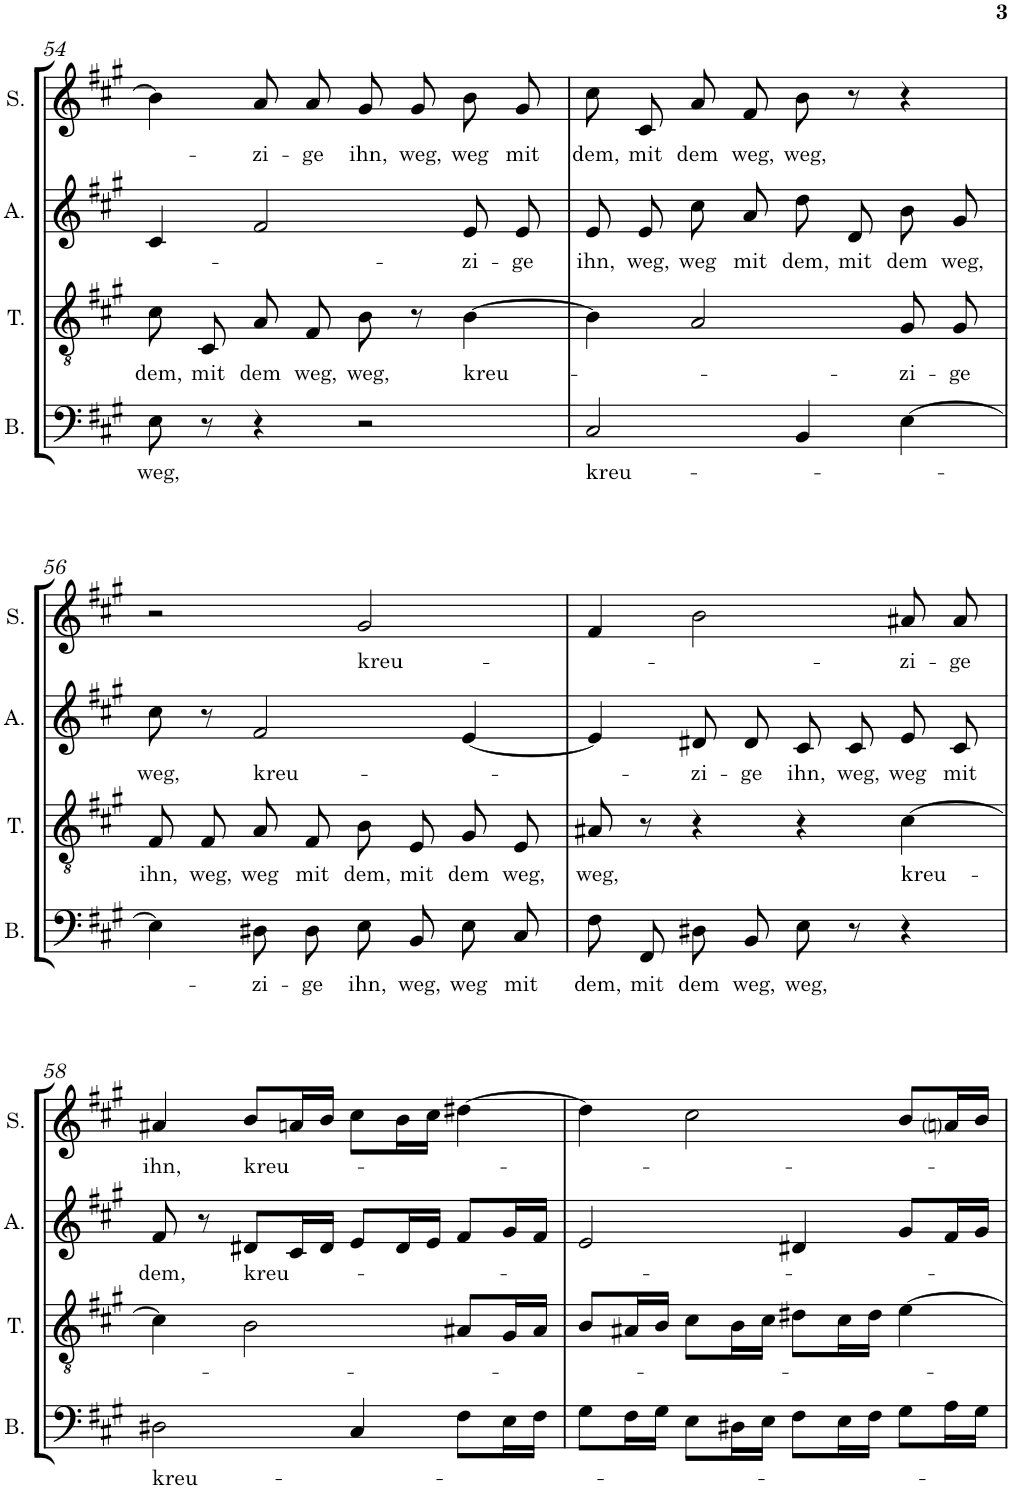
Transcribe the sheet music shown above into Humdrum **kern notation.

**kern	**text	**kern	**text	**kern	**text	**kern	**text
*part4	*part4	*part3	*part3	*part2	*part2	*part1	*part1
*staff4	*staff4	*staff3	*staff3	*staff2	*staff2	*staff1	*staff1
*I"Baß	*	*I"Tenor	*	*I"Alt	*	*I"Sopran	*
*I'B.	*	*I'T.	*	*I'A.	*	*I'S.	*
!!LO:PB:g=z
*clefF4	*	*clefGv2	*	*clefG2	*	*clefG2	*
*k[f#c#g#]	*	*k[f#c#g#]	*	*k[f#c#g#]	*	*k[f#c#g#]	*
*A:	*	*A:	*	*A:	*	*A:	*
*M4/4	*	*M4/4	*	*M4/4	*	*M4/4	*
=54	=54	=54	=54	=54	=54	=54	=54
!	!LO:LY:b	!	!LO:LY:b	!	!	!	!
8E\	weg,	8c#\	dem,	4c#/	.	4b\]	.
!	!	!	!LO:LY:b	!	!	!	!
8r	.	8C#/	mit	.	.	.	.
!	!	!	!LO:LY:b	!	!	!	!LO:LY:b
4r	.	8A/	dem	2f#/	.	8a/	-zi-
!	!	!	!LO:LY:b	!	!	!	!LO:LY:b
.	.	8F#/	weg,	.	.	8a/	-ge
!	!	!	!LO:LY:b	!	!	!	!LO:LY:b
2r	.	8B\	weg,	.	.	8g#/	ihn,
!	!	!	!	!	!	!	!LO:LY:b
.	.	8r	.	.	.	8g#/	weg,
!	!	!	!LO:LY:b	!	!LO:LY:b	!	!LO:LY:b
.	.	[4B\	kreu-	8e/	-zi-	8b\	weg
!	!	!	!	!	!LO:LY:b	!	!LO:LY:b
.	.	.	.	8e/	-ge	8g#/	mit
=55	=55	=55	=55	=55	=55	=55	=55
!	!LO:LY:b	!	!	!	!LO:LY:b	!	!LO:LY:b
2C#/	kreu-	4B\]	.	8e/	ihn,	8cc#\	dem,
!	!	!	!	!	!LO:LY:b	!	!LO:LY:b
.	.	.	.	8e/	weg,	8c#/	mit
!	!	!	!	!	!LO:LY:b	!	!LO:LY:b
.	.	2A/	.	8cc#\	weg	8a/	dem
!	!	!	!	!	!LO:LY:b	!	!LO:LY:b
.	.	.	.	8a/	mit	8f#/	weg,
!	!	!	!	!	!LO:LY:b	!	!LO:LY:b
4BB/	.	.	.	8dd\	dem,	8b\	weg,
!	!	!	!	!	!LO:LY:b	!	!
.	.	.	.	8d/	mit	8r	.
!	!	!	!LO:LY:b	!	!LO:LY:b	!	!
[4E\	.	8G#/	-zi-	8b\	dem	4r	.
!	!	!	!LO:LY:b	!	!LO:LY:b	!	!
.	.	8G#/	-ge	8g#/	weg,	.	.
!!LO:LB:g=z
=56	=56	=56	=56	=56	=56	=56	=56
!	!	!	!LO:LY:b	!	!LO:LY:b	!	!
4E\]	.	8F#/	ihn,	8cc#\	weg,	2r	.
!	!	!	!LO:LY:b	!	!	!	!
.	.	8F#/	weg,	8r	.	.	.
!	!LO:LY:b	!	!LO:LY:b	!	!LO:LY:b	!	!
8D#X\	-zi-	8A/	weg	2f#/	kreu-	.	.
!	!LO:LY:b	!	!LO:LY:b	!	!	!	!
8D#\	-ge	8F#/	mit	.	.	.	.
!	!LO:LY:b	!	!LO:LY:b	!	!	!	!LO:LY:b
8E\	ihn,	8B\	dem,	.	.	2g#/	kreu-
!	!LO:LY:b	!	!LO:LY:b	!	!	!	!
8BB/	weg,	8E/	mit	.	.	.	.
!	!LO:LY:b	!	!LO:LY:b	!	!	!	!
8E\	weg	8G#/	dem	[4e/	.	.	.
!	!LO:LY:b	!	!LO:LY:b	!	!	!	!
8C#/	mit	8E/	weg,	.	.	.	.
=57	=57	=57	=57	=57	=57	=57	=57
!	!LO:LY:b	!	!LO:LY:b	!	!	!	!
8F#\	dem,	8A#X/	weg,	4e/]	.	4f#/	.
!	!LO:LY:b	!	!	!	!	!	!
8FF#/	mit	8r	.	.	.	.	.
!	!LO:LY:b	!	!	!	!LO:LY:b	!	!
8D#X\	dem	4r	.	8d#X/	-zi-	2b\	.
!	!LO:LY:b	!	!	!	!LO:LY:b	!	!
8BB/	weg,	.	.	8d#/	-ge	.	.
!	!LO:LY:b	!	!	!	!LO:LY:b	!	!
8E\	weg,	4r	.	8c#/	ihn,	.	.
!	!	!	!	!	!LO:LY:b	!	!
8r	.	.	.	8c#/	weg,	.	.
!	!	!	!LO:LY:b	!	!LO:LY:b	!	!LO:LY:b
4r	.	[4c#\	kreu-	8e/	weg	8a#X/	-zi-
!	!	!	!	!	!LO:LY:b	!	!LO:LY:b
.	.	.	.	8c#/	mit	8a#/	-ge
!!LO:LB:g=z
=58	=58	=58	=58	=58	=58	=58	=58
!	!LO:LY:b	!	!	!	!LO:LY:b	!	!LO:LY:b
2D#X\	kreu-	4c#\]	.	8f#/	dem,	4a#X/	ihn,
.	.	.	.	8r	.	.	.
!	!	!	!	!	!LO:LY:b	!	!LO:LY:b
.	.	2B\	.	8d#X/L	kreu-	8b/L	kreu-
.	.	.	.	16c#/L	.	16an/L	.
.	.	.	.	16d#/JJ	.	16b/JJ	.
4C#/	.	.	.	8e/L	.	8cc#\L	.
.	.	.	.	16d#/L	.	16b\L	.
.	.	.	.	16e/JJ	.	16cc#\JJ	.
8F#\L	.	8A#X/L	.	8f#/L	.	[4dd#X\	.
16E\L	.	16G#/L	.	16g#/L	.	.	.
16F#\JJ	.	16A#/JJ	.	16f#/JJ	.	.	.
=59	=59	=59	=59	=59	=59	=59	=59
8G#\L	.	8B/L	.	2e/	.	4dd#\]	.
16F#\L	.	16A#X/L	.	.	.	.	.
16G#\JJ	.	16B/JJ	.	.	.	.	.
8E\L	.	8c#\L	.	.	.	2cc#\	.
16D#X\L	.	16B\L	.	.	.	.	.
16E\JJ	.	16c#\JJ	.	.	.	.	.
8F#\L	.	8d#X\L	.	4d#X/	.	.	.
16E\L	.	16c#\L	.	.	.	.	.
16F#\JJ	.	16d#\JJ	.	.	.	.	.
8G#\L	.	[4e\	.	8g#/L	.	8b/L	.
16A\L	.	.	.	16f#/L	.	16ani/L	.
16G#\JJ	.	.	.	16g#/JJ	.	16b/JJ	.
=	=	=	=	=	=	=	=
*-	*-	*-	*-	*-	*-	*-	*-
